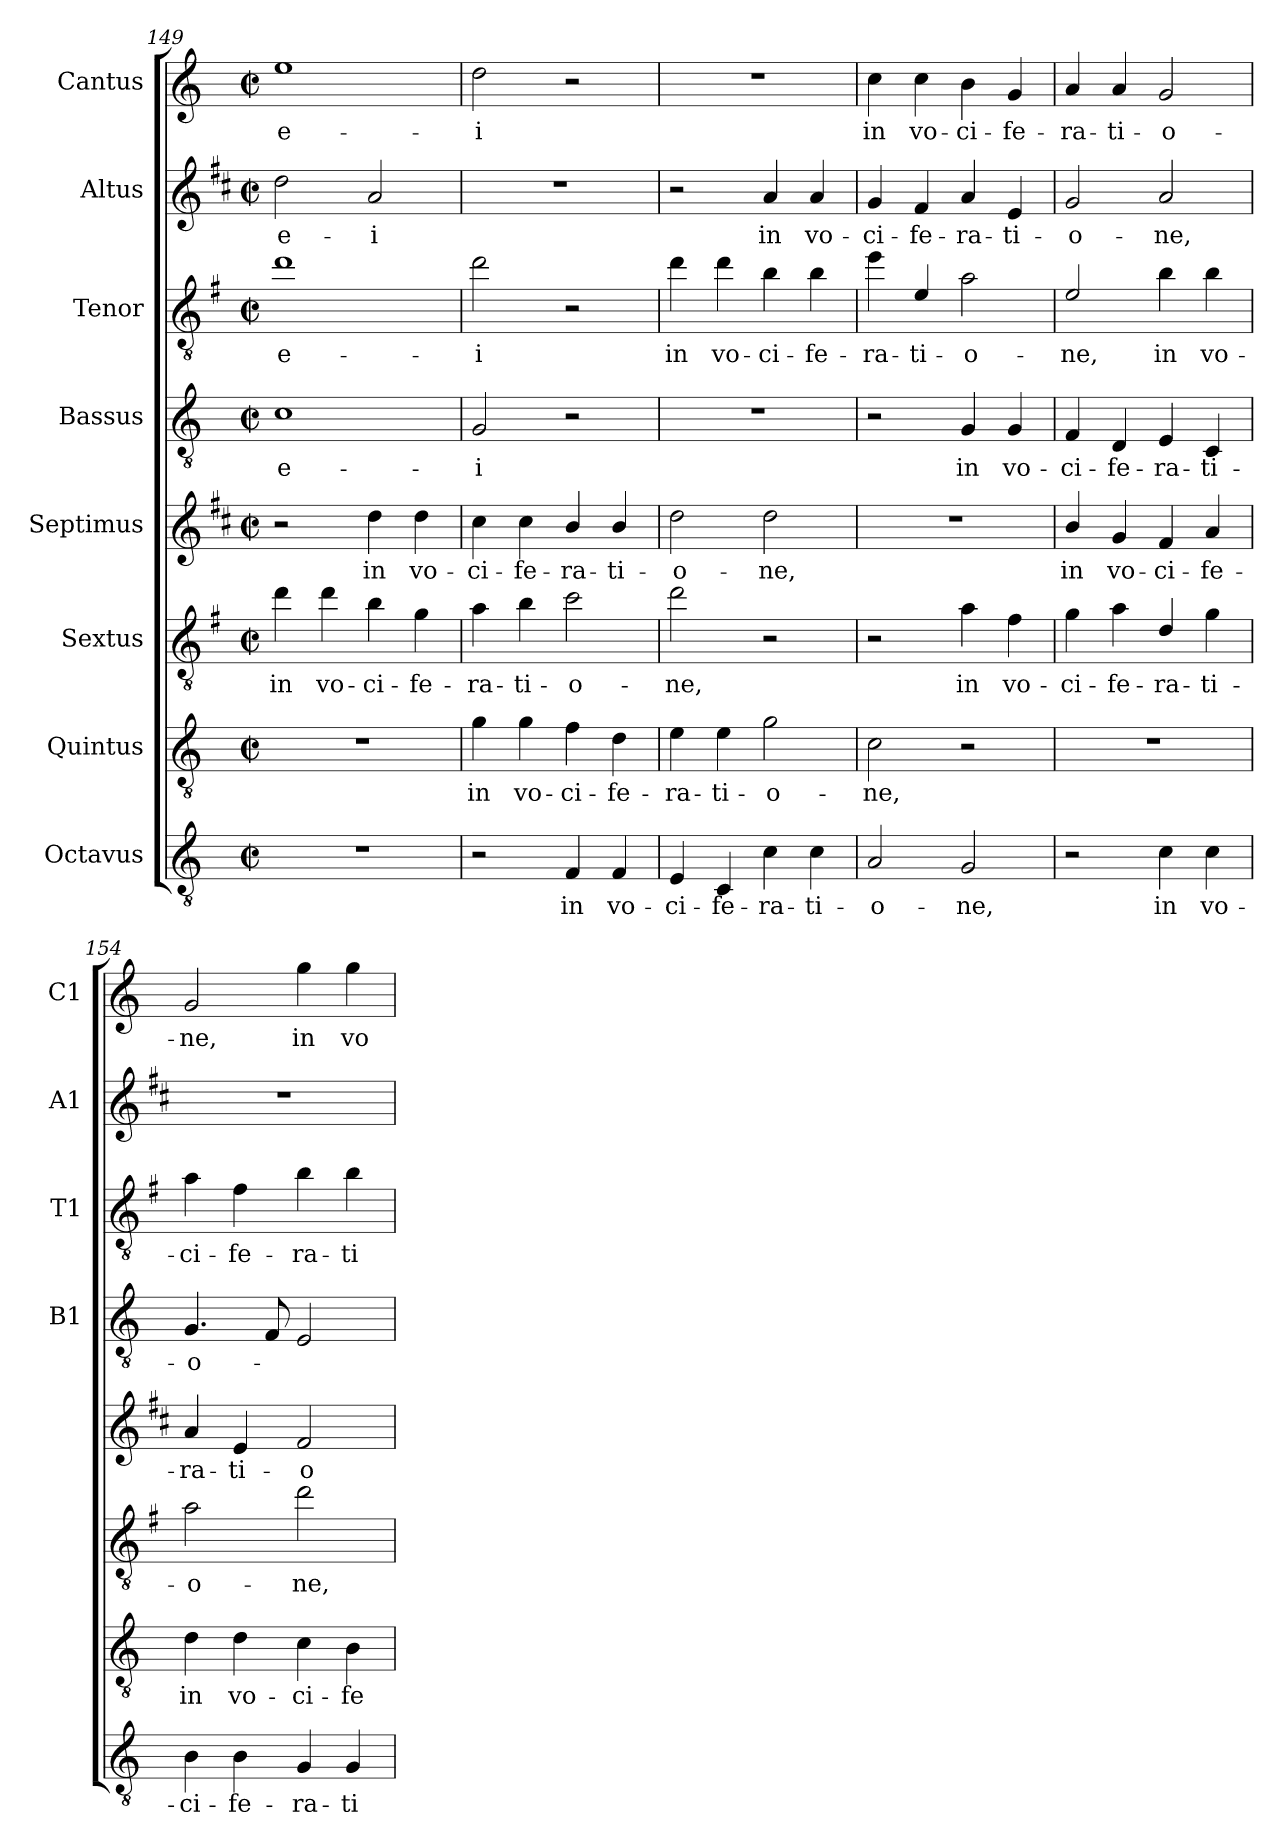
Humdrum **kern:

**kern	**text	**kern	**text	**kern	**text	**kern	**text	**kern	**text	**kern	**text	**kern	**text	**kern	**text
*part8	*part8	*part7	*part7	*part6	*part6	*part5	*part5	*part4	*part4	*part3	*part3	*part2	*part2	*part1	*part1
*staff8	*staff8	*staff7	*staff7	*staff6	*staff6	*staff5	*staff5	*staff4	*staff4	*staff3	*staff3	*staff2	*staff2	*staff1	*staff1
*I"Octavus	*	*I"Quintus	*	*I"Sextus	*	*I"Septimus	*	*I"Bassus	*	*I"Tenor	*	*I"Altus	*	*I"Cantus	*
*	*	*	*	*	*	*	*	*I'B1	*	*I'T1	*	*I'A1	*	*I'C1	*
*clefGv2	*	*clefGv2	*	*clefGv2	*	*clefG2	*	*clefGv2	*	*clefGv2	*	*clefG2	*	*clefG2	*
*	*	*	*	*ITrd4c7	*	*ITrd1c2	*	*	*	*ITrd4c7	*	*ITrd1c2	*	*	*
*k[]	*	*k[]	*	*k[]	*	*k[]	*	*k[]	*	*k[]	*	*k[]	*	*k[]	*
*C:	*	*C:	*	*C:	*	*C:	*	*C:	*	*C:	*	*C:	*	*C:	*
*M2/2	*	*M2/2	*	*M2/2	*	*M2/2	*	*M2/2	*	*M2/2	*	*M2/2	*	*M2/2	*
*met(c|)	*	*met(c|)	*	*met(c|)	*	*met(c|)	*	*met(c|)	*	*met(c|)	*	*met(c|)	*	*met(c|)	*
=149	=149	=149	=149	=149	=149	=149	=149	=149	=149	=149	=149	=149	=149	=149	=149
!	!	!	!	!	!LO:LY:b	!	!	!	!LO:LY:b	!	!LO:LY:b	!	!LO:LY:b	!	!LO:LY:b
1r	.	1r	.	4g\	in	2r	.	1c	e-	1g	e-	2cc\	e-	1ee	e-
!	!	!	!	!	!LO:LY:b	!	!	!	!	!	!	!	!	!	!
.	.	.	.	4g\	vo-	.	.	.	.	.	.	.	.	.	.
!	!	!	!	!	!LO:LY:b	!	!LO:LY:b	!	!	!	!	!	!LO:LY:b	!	!
.	.	.	.	4e\	-ci-	4cc\	in	.	.	.	.	2g/	-i	.	.
!	!	!	!	!	!LO:LY:b	!	!LO:LY:b	!	!	!	!	!	!	!	!
.	.	.	.	4c\	-fe-	4cc\	vo-	.	.	.	.	.	.	.	.
=150	=150	=150	=150	=150	=150	=150	=150	=150	=150	=150	=150	=150	=150	=150	=150
!	!	!	!LO:LY:b	!	!LO:LY:b	!	!LO:LY:b	!	!LO:LY:b	!	!LO:LY:b	!	!	!	!LO:LY:b
2r	.	4g\	in	4d\	-ra-	4b\	-ci-	2G/	-i	2g\	-i	1r	.	2dd\	-i
!	!	!	!LO:LY:b	!	!LO:LY:b	!	!LO:LY:b	!	!	!	!	!	!	!	!
.	.	4g\	vo-	4e\	-ti-	4b\	-fe-	.	.	.	.	.	.	.	.
!	!LO:LY:b	!	!LO:LY:b	!	!LO:LY:b	!	!LO:LY:b	!	!	!	!	!	!	!	!
4F/	in	4f\	-ci-	2f\	-o-	4a/	-ra-	2r	.	2r	.	.	.	2r	.
!	!LO:LY:b	!	!LO:LY:b	!	!	!	!LO:LY:b	!	!	!	!	!	!	!	!
4F/	vo-	4d\	-fe-	.	.	4a/	-ti-	.	.	.	.	.	.	.	.
=151	=151	=151	=151	=151	=151	=151	=151	=151	=151	=151	=151	=151	=151	=151	=151
!	!LO:LY:b	!	!LO:LY:b	!	!LO:LY:b	!	!LO:LY:b	!	!	!	!LO:LY:b	!	!	!	!
4E/	-ci-	4e\	-ra-	2g\	-ne,	2cc\	-o-	1r	.	4g\	in	2r	.	1r	.
!	!LO:LY:b	!	!LO:LY:b	!	!	!	!	!	!	!	!LO:LY:b	!	!	!	!
4C/	-fe-	4e\	-ti-	.	.	.	.	.	.	4g\	vo-	.	.	.	.
!	!LO:LY:b	!	!LO:LY:b	!	!	!	!LO:LY:b	!	!	!	!LO:LY:b	!	!LO:LY:b	!	!
4c\	-ra-	2g\	-o-	2r	.	2cc\	-ne,	.	.	4e\	-ci-	4g/	in	.	.
!	!LO:LY:b	!	!	!	!	!	!	!	!	!	!LO:LY:b	!	!LO:LY:b	!	!
4c\	-ti-	.	.	.	.	.	.	.	.	4e\	-fe-	4g/	vo-	.	.
=152	=152	=152	=152	=152	=152	=152	=152	=152	=152	=152	=152	=152	=152	=152	=152
!	!LO:LY:b	!	!LO:LY:b	!	!	!	!	!	!	!	!LO:LY:b	!	!LO:LY:b	!	!LO:LY:b
2A/	-o-	2c\	-ne,	2r	.	1r	.	2r	.	4a\	-ra-	4f/	-ci-	4cc\	in
!	!	!	!	!	!	!	!	!	!	!	!LO:LY:b	!	!LO:LY:b	!	!LO:LY:b
.	.	.	.	.	.	.	.	.	.	4A/	-ti-	4e/	-fe-	4cc\	vo-
!	!LO:LY:b	!	!	!	!LO:LY:b	!	!	!	!LO:LY:b	!	!LO:LY:b	!	!LO:LY:b	!	!LO:LY:b
2G/	-ne,	2r	.	4d\	in	.	.	4G/	in	2d\	-o-	4g/	-ra-	4b\	-ci-
!	!	!	!	!	!LO:LY:b	!	!	!	!LO:LY:b	!	!	!	!LO:LY:b	!	!LO:LY:b
.	.	.	.	4B\	vo-	.	.	4G/	vo-	.	.	4d/	-ti-	4g/	-fe-
!!LO:PB:g=z
=153	=153	=153	=153	=153	=153	=153	=153	=153	=153	=153	=153	=153	=153	=153	=153
!	!	!	!	!	!LO:LY:b	!	!LO:LY:b	!	!LO:LY:b	!	!LO:LY:b	!	!LO:LY:b	!	!LO:LY:b
2r	.	1r	.	4c\	-ci-	4a/	in	4F/	-ci-	2A/	-ne,	2f/	-o-	4a/	-ra-
!	!	!	!	!	!LO:LY:b	!	!LO:LY:b	!	!LO:LY:b	!	!	!	!	!	!LO:LY:b
.	.	.	.	4d\	-fe-	4f/	vo-	4D/	-fe-	.	.	.	.	4a/	-ti-
!	!LO:LY:b	!	!	!	!LO:LY:b	!	!LO:LY:b	!	!LO:LY:b	!	!LO:LY:b	!	!LO:LY:b	!	!LO:LY:b
4c\	in	.	.	4G/	-ra-	4e/	-ci-	4E/	-ra-	4e\	in	2g/	-ne,	2g/	-o-
!	!LO:LY:b	!	!	!	!LO:LY:b	!	!LO:LY:b	!	!LO:LY:b	!	!LO:LY:b	!	!	!	!
4c\	vo-	.	.	4c\	-ti-	4g/	-fe-	4C/	-ti-	4e\	vo-	.	.	.	.
=154	=154	=154	=154	=154	=154	=154	=154	=154	=154	=154	=154	=154	=154	=154	=154
!	!LO:LY:b	!	!LO:LY:b	!	!LO:LY:b	!	!LO:LY:b	!	!LO:LY:b	!	!LO:LY:b	!	!	!	!LO:LY:b
4B\	-ci-	4d\	in	2d\	-o-	4g/	-ra-	4.G/	-o-	4d\	-ci-	1r	.	2g/	-ne,
!	!LO:LY:b	!	!LO:LY:b	!	!	!	!LO:LY:b	!	!	!	!LO:LY:b	!	!	!	!
4B\	-fe-	4d\	vo-	.	.	4d/	-ti-	.	.	4B\	-fe-	.	.	.	.
.	.	.	.	.	.	.	.	8F/	.	.	.	.	.	.	.
!	!LO:LY:b	!	!LO:LY:b	!	!LO:LY:b	!	!LO:LY:b	!	!	!	!LO:LY:b	!	!	!	!LO:LY:b
4G/	-ra-	4c\	-ci-	2g\	-ne,	2e/	-o-	2E/	.	4e\	-ra-	.	.	4gg\	in
!	!LO:LY:b	!	!LO:LY:b	!	!	!	!	!	!	!	!LO:LY:b	!	!	!	!LO:LY:b
4G/	-ti-	4B\	-fe-	.	.	.	.	.	.	4e\	-ti-	.	.	4gg\	vo-
=	=	=	=	=	=	=	=	=	=	=	=	=	=	=	=
*-	*-	*-	*-	*-	*-	*-	*-	*-	*-	*-	*-	*-	*-	*-	*-
